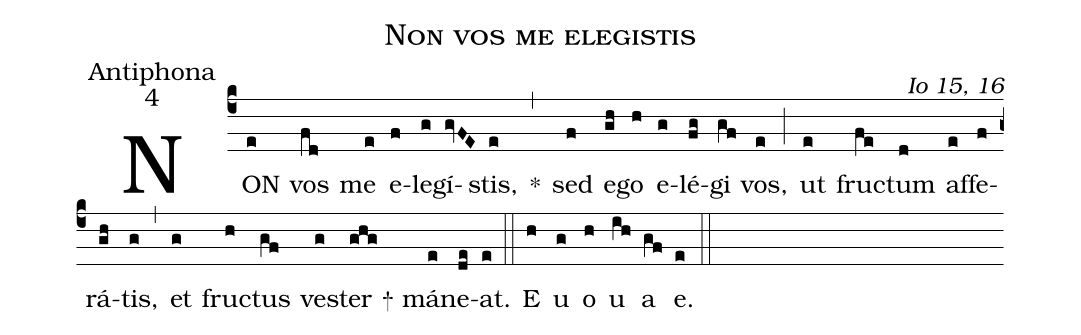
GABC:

name:Non vos me elegistis;
office-part:Antiphona;
mode:4;
commentary:Io 15, 16;
%%
(c4) NON(e) vos(fd) me(e) e(f)le(g)gí(gvFE)stis,(e) <sp>*</sp>(,) sed(f) e(gh)go(h) e(g)lé(fg)gi(gf) vos,(e) (;) ut(e) fru(fe)ctum(d) af(e)fe(f)rá(gh)tis,(g) (,) et(g) fru(h)ctus(gf) ve(g)ster(ghg) <sp>+</sp> má(e)ne(de)at.(e) (::)

<eu>E(h) u(g) o(h) u(ih) a(gf) e.(e) </eu>(::)
